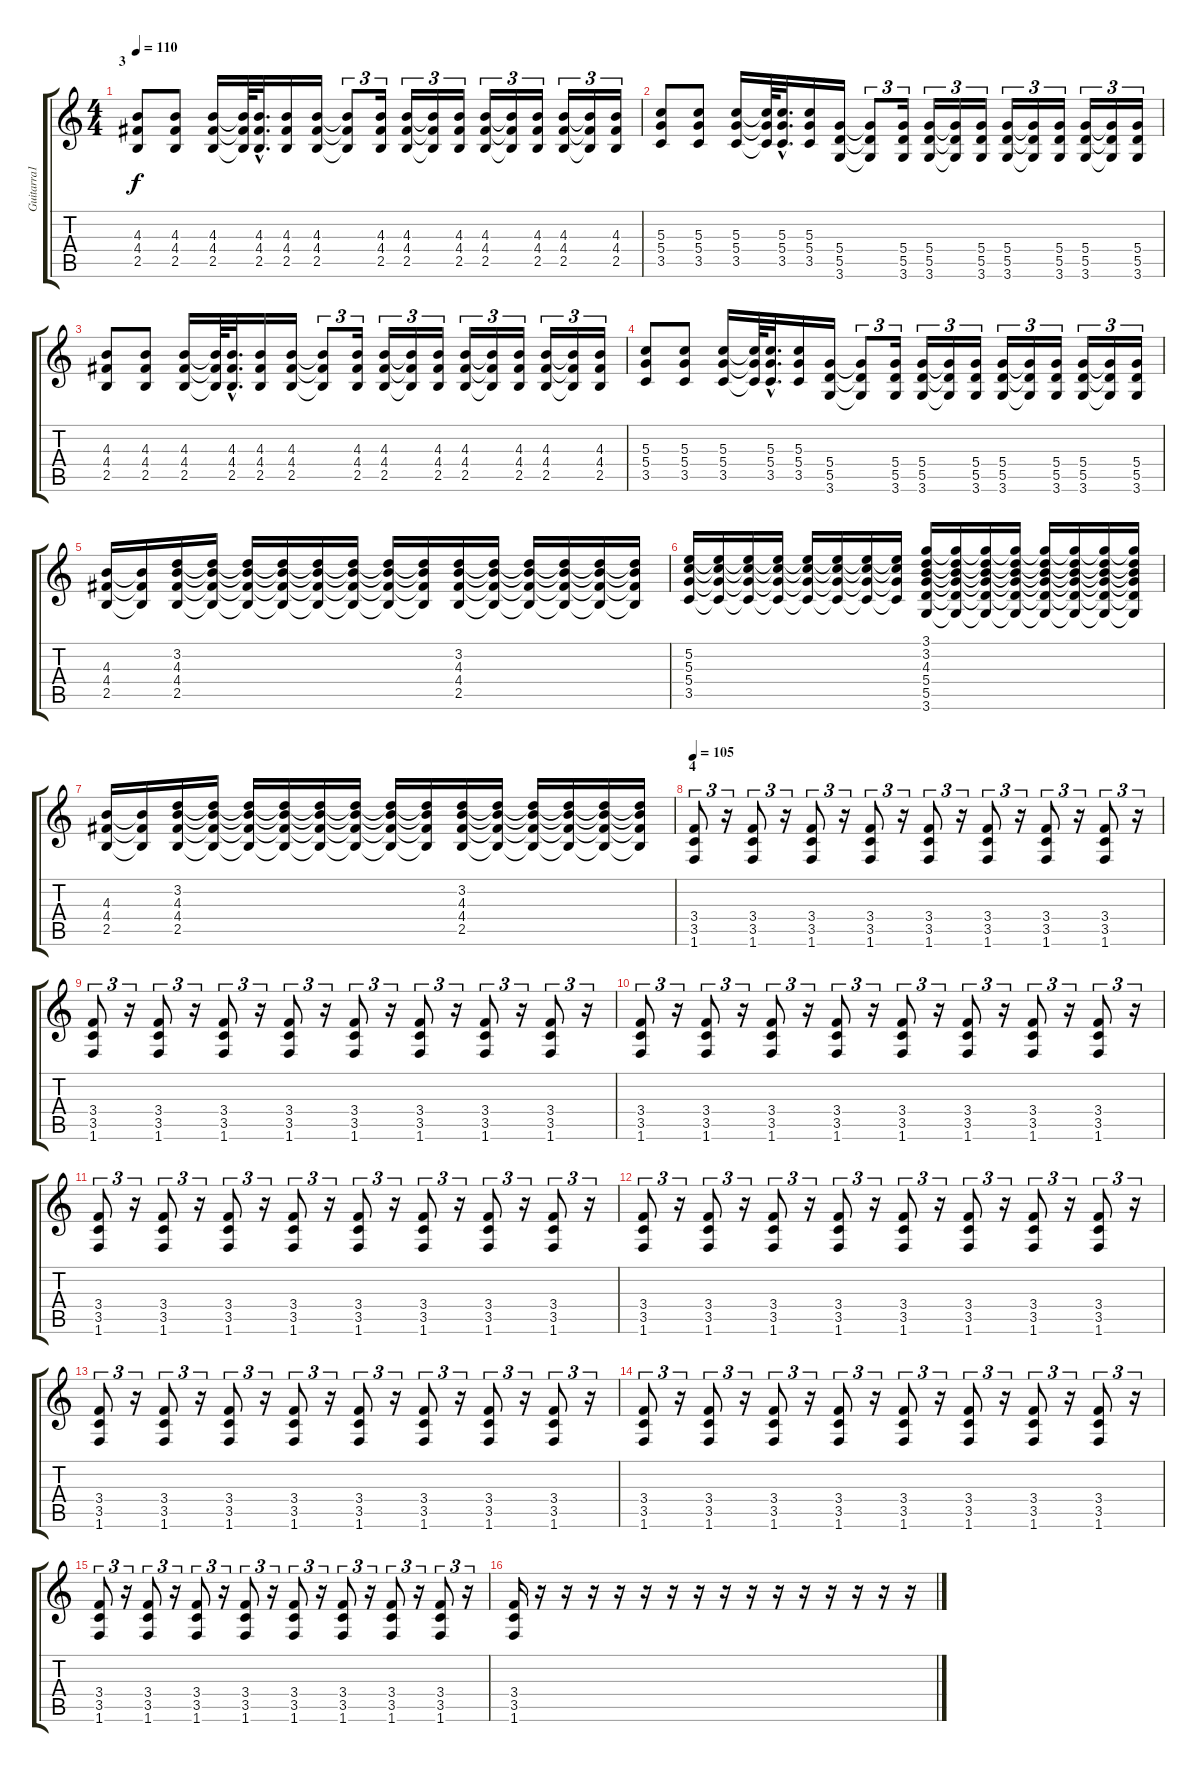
\track ("Guitarra1" "Guitarra1") {instrument electricguitarclean}
\staff {score tabs}
\tuning (E4 B3 G3 D3 A2 E2) {hide}
\ts (4 4)
\section ("" "3")
\tempo 110
\clef g2
\ks c
(4.3 4.4 2.5).8{dy f} (4.3 4.4 2.5).8 (4.3 4.4 2.5).16 (4.3{t} 4.4{t} 2.5{t}).64 (4.3{hac} 4.4{hac} 2.5{hac}).32{d} (4.3 4.4 2.5).16 (4.3 4.4 2.5).16 (4.3{t} 4.4{t} 2.5{t}).8{tu (3 2)} (4.3 4.4 2.5).16{tu (3 2)} (4.3 4.4 2.5).16{tu (3 2)} (4.3{t} 4.4{t} 2.5{t}).16{tu (3 2)} (4.3 4.4 2.5).16{tu (3 2)} (4.3 4.4 2.5).16{tu (3 2)} (4.3{t} 4.4{t} 2.5{t}).16{tu (3 2)} (4.3 4.4 2.5).16{tu (3 2)} (4.3 4.4 2.5).16{tu (3 2)} (4.3{t} 4.4{t} 2.5{t}).16{tu (3 2)} (4.3 4.4 2.5).16{tu (3 2)} |
(5.3 5.4 3.5).8 (5.3 5.4 3.5).8 (5.3 5.4 3.5).16 (5.3{t} 5.4{t} 3.5{t}).64 (5.3{hac} 5.4{hac} 3.5{hac}).32{d} (5.3 5.4 3.5).16 (5.4 5.5 3.6).16 (5.4{t} 5.5{t} 3.6{t}).8{tu (3 2)} (5.4 5.5 3.6).16{tu (3 2)} (5.4 5.5 3.6).16{tu (3 2)} (5.4{t} 5.5{t} 3.6{t}).16{tu (3 2)} (5.4 5.5 3.6).16{tu (3 2)} (5.4 5.5 3.6).16{tu (3 2)} (5.4{t} 5.5{t} 3.6{t}).16{tu (3 2)} (5.4 5.5 3.6).16{tu (3 2)} (5.4 5.5 3.6).16{tu (3 2)} (5.4{t} 5.5{t} 3.6{t}).16{tu (3 2)} (5.4 5.5 3.6).16{tu (3 2)} |
(4.3 4.4 2.5).8 (4.3 4.4 2.5).8 (4.3 4.4 2.5).16 (4.3{t} 4.4{t} 2.5{t}).64 (4.3{hac} 4.4{hac} 2.5{hac}).32{d} (4.3 4.4 2.5).16 (4.3 4.4 2.5).16 (4.3{t} 4.4{t} 2.5{t}).8{tu (3 2)} (4.3 4.4 2.5).16{tu (3 2)} (4.3 4.4 2.5).16{tu (3 2)} (4.3{t} 4.4{t} 2.5{t}).16{tu (3 2)} (4.3 4.4 2.5).16{tu (3 2)} (4.3 4.4 2.5).16{tu (3 2)} (4.3{t} 4.4{t} 2.5{t}).16{tu (3 2)} (4.3 4.4 2.5).16{tu (3 2)} (4.3 4.4 2.5).16{tu (3 2)} (4.3{t} 4.4{t} 2.5{t}).16{tu (3 2)} (4.3 4.4 2.5).16{tu (3 2)} |
(5.3 5.4 3.5).8 (5.3 5.4 3.5).8 (5.3 5.4 3.5).16 (5.3{t} 5.4{t} 3.5{t}).64 (5.3{hac} 5.4{hac} 3.5{hac}).32{d} (5.3 5.4 3.5).16 (5.4 5.5 3.6).16 (5.4{t} 5.5{t} 3.6{t}).8{tu (3 2)} (5.4 5.5 3.6).16{tu (3 2)} (5.4 5.5 3.6).16{tu (3 2)} (5.4{t} 5.5{t} 3.6{t}).16{tu (3 2)} (5.4 5.5 3.6).16{tu (3 2)} (5.4 5.5 3.6).16{tu (3 2)} (5.4{t} 5.5{t} 3.6{t}).16{tu (3 2)} (5.4 5.5 3.6).16{tu (3 2)} (5.4 5.5 3.6).16{tu (3 2)} (5.4{t} 5.5{t} 3.6{t}).16{tu (3 2)} (5.4 5.5 3.6).16{tu (3 2)} |
(4.3 4.4 2.5).16 (4.3{t} 4.4{t} 2.5{t}).16 (3.2 4.3 4.4 2.5).16 (3.2{t} 4.3{t} 4.4{t} 2.5{t}).16 (3.2{t} 4.3{t} 4.4{t} 2.5{t}).16 (3.2{t} 4.3{t} 4.4{t} 2.5{t}).16 (3.2{t} 4.3{t} 4.4{t} 2.5{t}).16 (3.2{t} 4.3{t} 4.4{t} 2.5{t}).16 (3.2{t} 4.3{t} 4.4{t} 2.5{t}).16 (3.2{t} 4.3{t} 4.4{t} 2.5{t}).16 (3.2 4.3 4.4 2.5).16 (3.2{t} 4.3{t} 4.4{t} 2.5{t}).16 (3.2{t} 4.3{t} 4.4{t} 2.5{t}).16 (3.2{t} 4.3{t} 4.4{t} 2.5{t}).16 (3.2{t} 4.3{t} 4.4{t} 2.5{t}).16 (3.2{t} 4.3{t} 4.4{t} 2.5{t}).16 |
(5.2 5.3 5.4 3.5).16 (5.2{t} 5.3{t} 5.4{t} 3.5{t}).16 (5.2{t} 5.3{t} 5.4{t} 3.5{t}).16 (5.2{t} 5.3{t} 5.4{t} 3.5{t}).16 (5.2{t} 5.3{t} 5.4{t} 3.5{t}).16 (5.2{t} 5.3{t} 5.4{t} 3.5{t}).16 (5.2{t} 5.3{t} 5.4{t} 3.5{t}).16 (5.2{t} 5.3{t} 5.4{t} 3.5{t}).16 (3.1 3.2 4.3 5.4 5.5 3.6).16 (3.1{t} 3.2{t} 4.3{t} 5.4{t} 5.5{t} 3.6{t}).16 (3.1{t} 3.2{t} 4.3{t} 5.4{t} 5.5{t} 3.6{t}).16 (3.1{t} 3.2{t} 4.3{t} 5.4{t} 5.5{t} 3.6{t}).16 (3.1{t} 3.2{t} 4.3{t} 5.4{t} 5.5{t} 3.6{t}).16 (3.1{t} 3.2{t} 4.3{t} 5.4{t} 5.5{t} 3.6{t}).16 (3.1{t} 3.2{t} 4.3{t} 5.4{t} 5.5{t} 3.6{t}).16 (3.1{t} 3.2{t} 4.3{t} 5.4{t} 5.5{t} 3.6{t}).16 |
(4.3 4.4 2.5).16 (4.3{t} 4.4{t} 2.5{t}).16 (3.2 4.3 4.4 2.5).16 (3.2{t} 4.3{t} 4.4{t} 2.5{t}).16 (3.2{t} 4.3{t} 4.4{t} 2.5{t}).16 (3.2{t} 4.3{t} 4.4{t} 2.5{t}).16 (3.2{t} 4.3{t} 4.4{t} 2.5{t}).16 (3.2{t} 4.3{t} 4.4{t} 2.5{t}).16 (3.2{t} 4.3{t} 4.4{t} 2.5{t}).16 (3.2{t} 4.3{t} 4.4{t} 2.5{t}).16 (3.2 4.3 4.4 2.5).16 (3.2{t} 4.3{t} 4.4{t} 2.5{t}).16 (3.2{t} 4.3{t} 4.4{t} 2.5{t}).16 (3.2{t} 4.3{t} 4.4{t} 2.5{t}).16 (3.2{t} 4.3{t} 4.4{t} 2.5{t}).16 (3.2{t} 4.3{t} 4.4{t} 2.5{t}).16 |
\section ("" "4")
\tempo 105
(3.4 3.5 1.6).8{tu (3 2)} r.16{tu (3 2)} (3.4 3.5 1.6).8{tu (3 2)} r.16{tu (3 2)} (3.4 3.5 1.6).8{tu (3 2)} r.16{tu (3 2)} (3.4 3.5 1.6).8{tu (3 2)} r.16{tu (3 2)} (3.4 3.5 1.6).8{tu (3 2)} r.16{tu (3 2)} (3.4 3.5 1.6).8{tu (3 2)} r.16{tu (3 2)} (3.4 3.5 1.6).8{tu (3 2)} r.16{tu (3 2)} (3.4 3.5 1.6).8{tu (3 2)} r.16{tu (3 2)} |
(3.4 3.5 1.6).8{tu (3 2)} r.16{tu (3 2)} (3.4 3.5 1.6).8{tu (3 2)} r.16{tu (3 2)} (3.4 3.5 1.6).8{tu (3 2)} r.16{tu (3 2)} (3.4 3.5 1.6).8{tu (3 2)} r.16{tu (3 2)} (3.4 3.5 1.6).8{tu (3 2)} r.16{tu (3 2)} (3.4 3.5 1.6).8{tu (3 2)} r.16{tu (3 2)} (3.4 3.5 1.6).8{tu (3 2)} r.16{tu (3 2)} (3.4 3.5 1.6).8{tu (3 2)} r.16{tu (3 2)} |
(3.4 3.5 1.6).8{tu (3 2)} r.16{tu (3 2)} (3.4 3.5 1.6).8{tu (3 2)} r.16{tu (3 2)} (3.4 3.5 1.6).8{tu (3 2)} r.16{tu (3 2)} (3.4 3.5 1.6).8{tu (3 2)} r.16{tu (3 2)} (3.4 3.5 1.6).8{tu (3 2)} r.16{tu (3 2)} (3.4 3.5 1.6).8{tu (3 2)} r.16{tu (3 2)} (3.4 3.5 1.6).8{tu (3 2)} r.16{tu (3 2)} (3.4 3.5 1.6).8{tu (3 2)} r.16{tu (3 2)} |
(3.4 3.5 1.6).8{tu (3 2)} r.16{tu (3 2)} (3.4 3.5 1.6).8{tu (3 2)} r.16{tu (3 2)} (3.4 3.5 1.6).8{tu (3 2)} r.16{tu (3 2)} (3.4 3.5 1.6).8{tu (3 2)} r.16{tu (3 2)} (3.4 3.5 1.6).8{tu (3 2)} r.16{tu (3 2)} (3.4 3.5 1.6).8{tu (3 2)} r.16{tu (3 2)} (3.4 3.5 1.6).8{tu (3 2)} r.16{tu (3 2)} (3.4 3.5 1.6).8{tu (3 2)} r.16{tu (3 2)} |
(3.4 3.5 1.6).8{tu (3 2)} r.16{tu (3 2)} (3.4 3.5 1.6).8{tu (3 2)} r.16{tu (3 2)} (3.4 3.5 1.6).8{tu (3 2)} r.16{tu (3 2)} (3.4 3.5 1.6).8{tu (3 2)} r.16{tu (3 2)} (3.4 3.5 1.6).8{tu (3 2)} r.16{tu (3 2)} (3.4 3.5 1.6).8{tu (3 2)} r.16{tu (3 2)} (3.4 3.5 1.6).8{tu (3 2)} r.16{tu (3 2)} (3.4 3.5 1.6).8{tu (3 2)} r.16{tu (3 2)} |
(3.4 3.5 1.6).8{tu (3 2)} r.16{tu (3 2)} (3.4 3.5 1.6).8{tu (3 2)} r.16{tu (3 2)} (3.4 3.5 1.6).8{tu (3 2)} r.16{tu (3 2)} (3.4 3.5 1.6).8{tu (3 2)} r.16{tu (3 2)} (3.4 3.5 1.6).8{tu (3 2)} r.16{tu (3 2)} (3.4 3.5 1.6).8{tu (3 2)} r.16{tu (3 2)} (3.4 3.5 1.6).8{tu (3 2)} r.16{tu (3 2)} (3.4 3.5 1.6).8{tu (3 2)} r.16{tu (3 2)} |
(3.4 3.5 1.6).8{tu (3 2)} r.16{tu (3 2)} (3.4 3.5 1.6).8{tu (3 2)} r.16{tu (3 2)} (3.4 3.5 1.6).8{tu (3 2)} r.16{tu (3 2)} (3.4 3.5 1.6).8{tu (3 2)} r.16{tu (3 2)} (3.4 3.5 1.6).8{tu (3 2)} r.16{tu (3 2)} (3.4 3.5 1.6).8{tu (3 2)} r.16{tu (3 2)} (3.4 3.5 1.6).8{tu (3 2)} r.16{tu (3 2)} (3.4 3.5 1.6).8{tu (3 2)} r.16{tu (3 2)} |
(3.4 3.5 1.6).8{tu (3 2)} r.16{tu (3 2)} (3.4 3.5 1.6).8{tu (3 2)} r.16{tu (3 2)} (3.4 3.5 1.6).8{tu (3 2)} r.16{tu (3 2)} (3.4 3.5 1.6).8{tu (3 2)} r.16{tu (3 2)} (3.4 3.5 1.6).8{tu (3 2)} r.16{tu (3 2)} (3.4 3.5 1.6).8{tu (3 2)} r.16{tu (3 2)} (3.4 3.5 1.6).8{tu (3 2)} r.16{tu (3 2)} (3.4 3.5 1.6).8{tu (3 2)} r.16{tu (3 2)} |
(3.4 3.5 1.6).16 r.16 r.16 r.16 r.16 r.16 r.16 r.16 r.16 r.16 r.16 r.16 r.16 r.16 r.16 r.16
